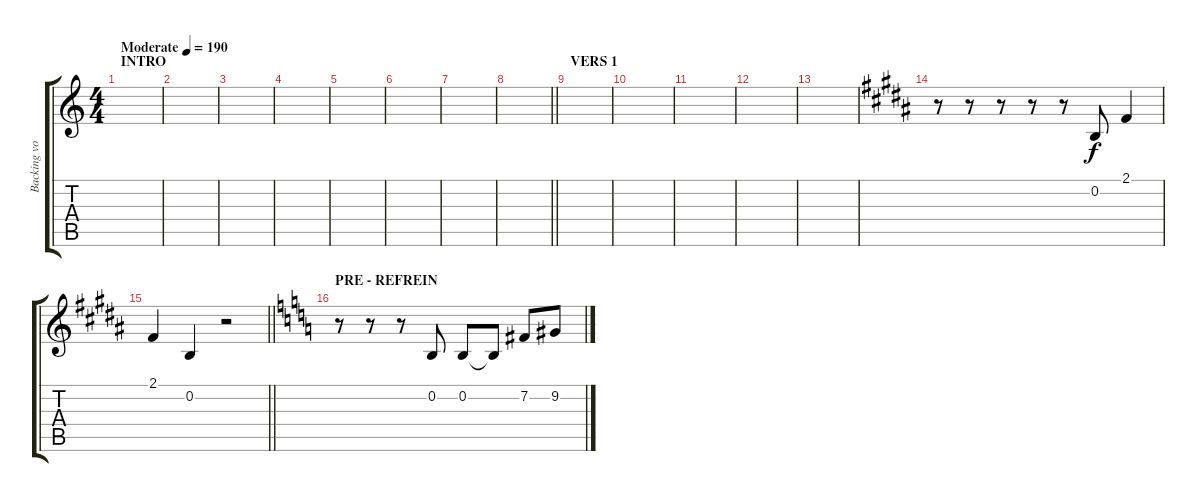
\track ("Backing vocals" "Backing vo") {instrument altosax}
\staff {score tabs}
\tuning (E4 B3 G3 D3 A2 E2) {hide}
\ts (4 4)
\section ("" "INTRO")
\tempo (190 "Moderate")
\clef g2
\ks c
|
|
|
|
|
|
|
\barLineRight lightlight
|
\section ("" "VERS 1")
|
|
|
|
|
\ks b
r.8 r.8 r.8 r.8 r.8 0.2.8 2.1.4 |
\barLineRight lightlight
2.1.4 0.2.4 r.2 |
\section ("" "PRE - REFREIN")
\ks c
r.8 r.8 r.8 0.2.8 0.2.8 0.2{t}.8 7.2.8 9.2.8
